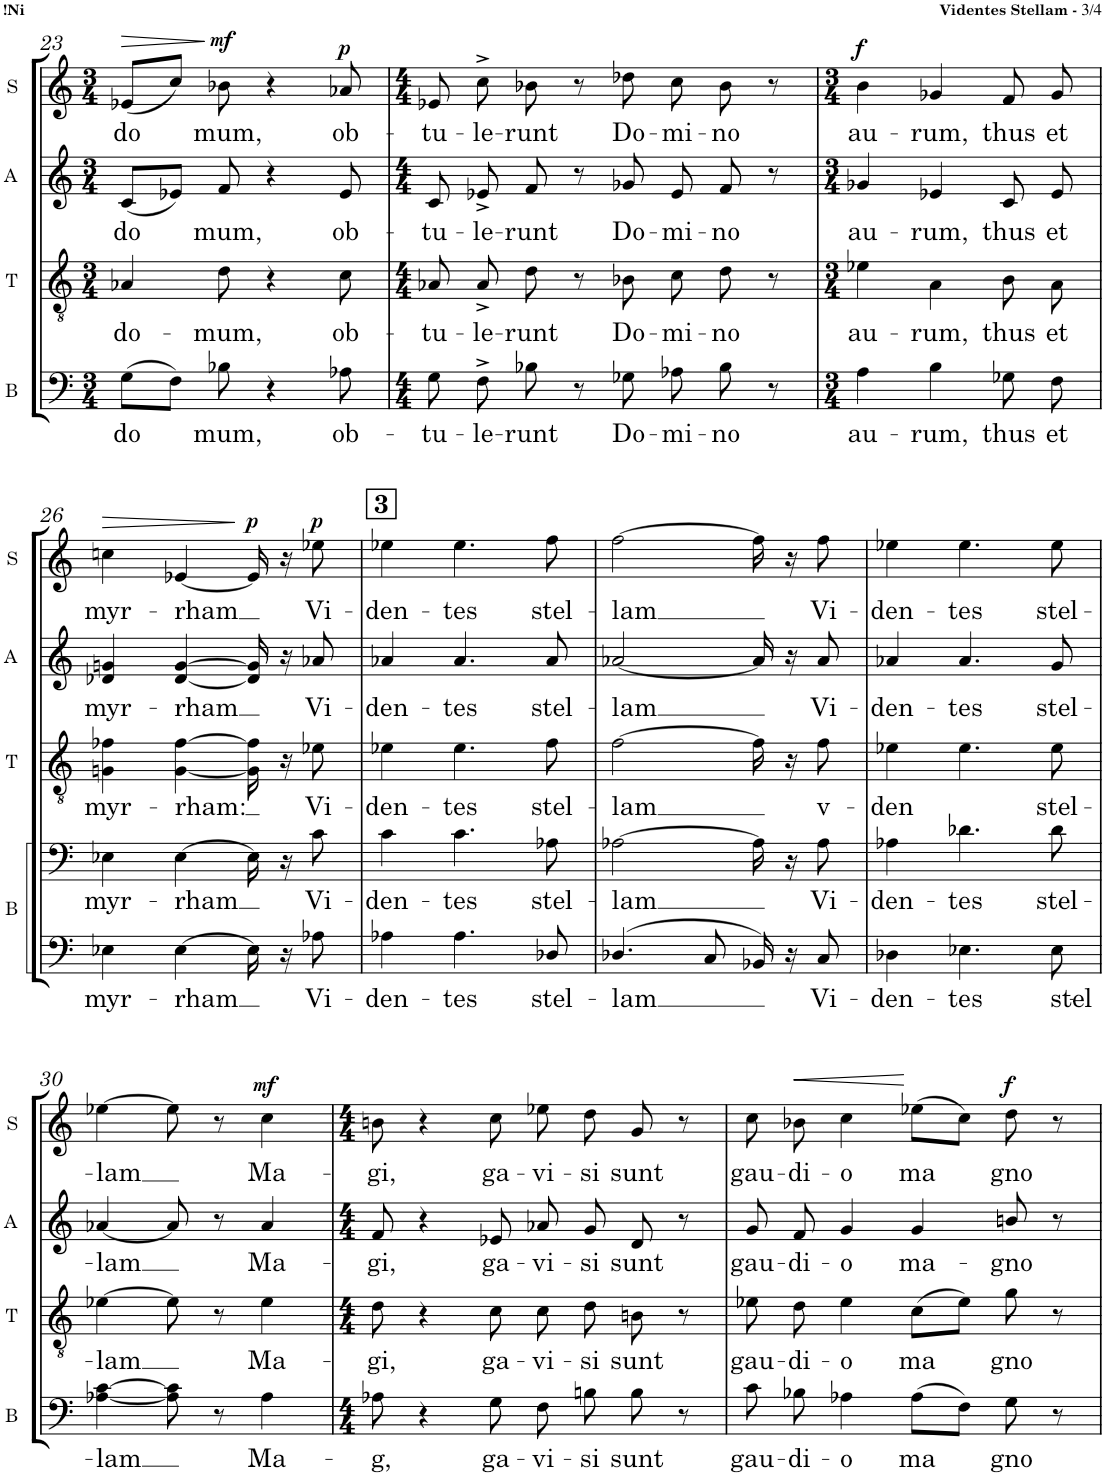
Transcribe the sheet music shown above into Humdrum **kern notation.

**kern	**text	**kern	**text	**kern	**text	**kern	**text	**kern	**text	**dynam
*part4	*part4	*part4	*part4	*part3	*part3	*part2	*part2	*part1	*part1	*part1
*staff5	*staff5	*staff4	*staff4	*staff3	*staff3	*staff2	*staff2	*staff1	*staff1	*staff1
*I"BASSES	*	*	*	*I"TÉNORS	*	*I"ALTOS	*	*I"SOPRANOS	*	*
*I'B	*	*	*	*I'T	*	*I'A	*	*I'S	*	*
!!LO:PB:g=z
*clefF4	*	*clefF4	*	*clefGv2	*	*clefG2	*	*clefG2	*	*
*k[]	*	*k[]	*	*k[]	*	*k[]	*	*k[]	*	*
*M3/4	*	*M3/4	*	*M3/4	*	*M3/4	*	*M3/4	*	*
=23	=23	=23	=23	=23	=23	=23	=23	=23	=23	=23
!	!	!	!LO:LY:b	!	!LO:LY:b	!	!LO:LY:b	!	!LO:LY:b	!LO:HP:b
2.r	.	(8G\L	do	4A-X/	do-	(8c/L	do	(8e-X/L	do	>
.	.	8F\J)	.	.	.	8e-X/J)	.	8cc/J)	.	.
!	!	!	!LO:LY:b	!	!LO:LY:b	!	!LO:LY:b	!	!LO:LY:b	!LO:DY:n=1:a
.	.	8B-X\	-mum,	8d\	-mum,	8f/	-mum,	8b-X\	-mum,	] mf
.	.	4r	.	4r	.	4r	.	4r	.	.
!	!	!	!LO:LY:b	!	!LO:LY:b	!	!LO:LY:b	!	!LO:LY:b	!LO:DY:n=2:a
.	.	8A-X\	ob-	8c\	ob-	8e-/	ob-	8a-X/	ob-	p
=24	=24	=24	=24	=24	=24	=24	=24	=24	=24	=24
*M4/4	*	*M4/4	*	*M4/4	*	*M4/4	*	*M4/4	*	*
!	!	!	!LO:LY:b	!	!LO:LY:b	!	!LO:LY:b	!	!LO:LY:b	!
1r	.	8G\	tu-	8A-X/	tu-	8c/	tu-	8e-X/	-tu-	.
!	!	!	!LO:LY:b	!	!LO:LY:b	!	!LO:LY:b	!	!LO:LY:b	!
.	.	8F^\	-le-	8A-^/	-le-	8e-X^/	-le-	8cc^\	-le-	.
!	!	!	!LO:LY:b	!	!LO:LY:b	!	!LO:LY:b	!	!LO:LY:b	!
.	.	8B-X\	-runt	8d\	-runt	8f/	-runt	8b-X\	-runt	.
.	.	8r	.	8r	.	8r	.	8r	.	.
!	!	!	!LO:LY:b	!	!LO:LY:b	!	!LO:LY:b	!	!LO:LY:b	!
.	.	8G-X\	Do-	8B-X\	Do-	8g-X/	Do-	8dd-X\	Do-	.
!	!	!	!LO:LY:b	!	!LO:LY:b	!	!LO:LY:b	!	!LO:LY:b	!
.	.	8A-X\	-mi-	8c\	-mi-	8e-/	-mi-	8cc\	-mi-	.
!	!	!	!LO:LY:b	!	!LO:LY:b	!	!LO:LY:b	!	!LO:LY:b	!
.	.	8B-\	-no	8d\	-no	8f/	-no	8b-\	-no	.
.	.	8r	.	8r	.	8r	.	8r	.	.
=25	=25	=25	=25	=25	=25	=25	=25	=25	=25	=25
*M3/4	*	*M3/4	*	*M3/4	*	*M3/4	*	*M3/4	*	*
!	!	!	!LO:LY:b	!	!LO:LY:b	!	!LO:LY:b	!	!LO:LY:b	!LO:DY:a
2.r	.	4A\	au-	4e-X\	au-	4g-X/	au-	4b\	au-	f
!	!	!	!LO:LY:b	!	!LO:LY:b	!	!LO:LY:b	!	!LO:LY:b	!
.	.	4B\	-rum,	4A\	-rum,	4e-X/	-rum,	4g-X/	-rum,	.
!	!	!	!LO:LY:b	!	!LO:LY:b	!	!LO:LY:b	!	!LO:LY:b	!
.	.	8G-X\	thus	8B\	thus	8c/	thus	8f/	thus	.
!	!	!	!LO:LY:b	!	!LO:LY:b	!	!LO:LY:b	!	!LO:LY:b	!
.	.	8F\	et	8A\	et	8e-/	et	8g-/	et	.
!!LO:LB:g=z
=26	=26	=26	=26	=26	=26	=26	=26	=26	=26	=26
!	!LO:LY:b	!	!LO:LY:b	!	!LO:LY:b	!	!LO:LY:b	!	!LO:LY:b	!LO:HP:b
4E-X\	-myr-	4E-X\	myr-	4Gn\ 4f-X\	myr-	4d-X/ 4gn/	myr-	4ccn\	myr-	>
!	!LO:LY:b	!	!LO:LY:b	!	!LO:LY:b	!	!LO:LY:b	!	!LO:LY:b	!
[4E-\	-rham	[4E-\	-rham	[4G\ [4f-\	-rham:	[4d-/ [4g/	-rham	[4e-X/	-rham	.
!	!	!	!	!	!	!	!	!	!	!LO:DY:n=1:a
16E-\]	.	16E-\]	.	16G\] 16f-\]	.	16d-/] 16g/]	.	16e-/]	.	] p
16r	.	16r	.	16r	.	16r	.	16r	.	.
!	!LO:LY:b	!	!LO:LY:b	!	!LO:LY:b	!	!LO:LY:b	!	!LO:LY:b	!LO:DY:n=2:a
8A-X\	Vi-	8c\	Vi-	8e-X\	Vi-	8a-X/	Vi-	8ee-X\	Vi-	p
=27	=27	=27	=27	=27	=27	=27	=27	=27	=27	=27
!	!	!	!	!	!	!	!	!LO:TX:a:B:t=3	!	!
!	!LO:LY:b	!	!LO:LY:b	!	!LO:LY:b	!	!LO:LY:b	!	!LO:LY:b	!
4A-X\	-den-	4c\	-den-	4e-X\	-den-	4a-X/	-den-	4ee-X\	-den-	.
!	!LO:LY:b	!	!LO:LY:b	!	!LO:LY:b	!	!LO:LY:b	!	!LO:LY:b	!
4.A-\	-tes	4.c\	-tes	4.e-\	-tes	4.a-/	-tes	4.ee-\	-tes	.
!	!LO:LY:b	!	!LO:LY:b	!	!LO:LY:b	!	!LO:LY:b	!	!LO:LY:b	!
8D-X/	stel-	8A-X\	stel-	8f\	stel-	8a-/	stel-	8ff\	stel-	.
=28	=28	=28	=28	=28	=28	=28	=28	=28	=28	=28
!	!LO:LY:b	!	!LO:LY:b	!	!LO:LY:b	!	!LO:LY:b	!	!LO:LY:b	!
4.D-X/	-lam	[2A-X\	-lam	[2f\	-lam	[2a-X/	-lam	[2ff\	-lam	.
8C/	.	.	.	.	.	.	.	.	.	.
16BB-X/	.	16A-\]	.	16f\]	.	16a-/]	.	16ff\]	.	.
16r	.	16r	.	16r	.	16r	.	16r	.	.
!	!LO:LY:b	!	!LO:LY:b	!	!LO:LY:b	!	!LO:LY:b	!	!LO:LY:b	!
8C/	Vi-	8A-\	Vi-	8f\	v-	8a-/	Vi-	8ff\	Vi-	.
=29	=29	=29	=29	=29	=29	=29	=29	=29	=29	=29
!	!LO:LY:b	!	!LO:LY:b	!	!LO:LY:b	!	!LO:LY:b	!	!LO:LY:b	!
4D-X\	-den-	4A-X\	-den-	4e-X\	-den	4a-X/	-den-	4ee-X\	-den-	.
!	!LO:LY:b	!	!LO:LY:b	!	!	!	!LO:LY:b	!	!LO:LY:b	!
4.E-X\	-tes	4.d-X\	-tes	4.e-\	.	4.a-/	-tes	4.ee-\	-tes	.
!	!LO:LY:b	!	!LO:LY:b	!	!LO:LY:b	!	!LO:LY:b	!	!LO:LY:b	!
8E-\	stel-	8d-\	stel-	8e-\	-stel-	8g/	stel-	8ee-\	stel-	.
!!LO:LB:g=z
=30	=30	=30	=30	=30	=30	=30	=30	=30	=30	=30
!	!	!	!LO:LY:b	!	!LO:LY:b	!	!LO:LY:b	!	!LO:LY:b	!
2.r	.	[4A-X\ [4c\	-lam	[4e-X\	-lam	[4a-X/	-lam	[4ee-X\	-lam	.
.	.	8A-\] 8c\]	.	8e-\]	.	8a-/]	.	8ee-\]	.	.
.	.	8r	.	8r	.	8r	.	8r	.	.
!	!	!	!LO:LY:b	!	!LO:LY:b	!	!LO:LY:b	!	!LO:LY:b	!LO:DY:a
.	.	4A-\	Ma-	4e-\	Ma-	4a-/	Ma-	4cc\	Ma-	mf
=31	=31	=31	=31	=31	=31	=31	=31	=31	=31	=31
*M4/4	*	*M4/4	*	*M4/4	*	*M4/4	*	*M4/4	*	*
!	!	!	!LO:LY:b	!	!LO:LY:b	!	!LO:LY:b	!	!LO:LY:b	!
1r	.	8A-X\	-g,	8d\	-gi,	8f/	-gi,	8bn\	-gi,	.
.	.	4r	.	4r	.	4r	.	4r	.	.
!	!	!	!LO:LY:b	!	!LO:LY:b	!	!LO:LY:b	!	!LO:LY:b	!
.	.	8G\	ga-	8c\	ga-	8e-X/	ga-	8cc\	ga-	.
!	!	!	!LO:LY:b	!	!LO:LY:b	!	!LO:LY:b	!	!LO:LY:b	!
.	.	8F\	-vi-	8c\	-vi-	8a-X/	-vi-	8ee-X\	-vi-	.
!	!	!	!LO:LY:b	!	!LO:LY:b	!	!LO:LY:b	!	!LO:LY:b	!
.	.	8Bn\	-si	8d\	-si	8g/	-si	8dd\	-si	.
!	!	!	!LO:LY:b	!	!LO:LY:b	!	!LO:LY:b	!	!LO:LY:b	!
.	.	8B\	-sunt	8Bn\	sunt	8d/	sunt	8g/	-sunt	.
.	.	8r	.	8r	.	8r	.	8r	.	.
=32	=32	=32	=32	=32	=32	=32	=32	=32	=32	=32
!	!	!	!LO:LY:b	!	!LO:LY:b	!	!LO:LY:b	!	!LO:LY:b	!
1r	.	8c\	gau-	8e-X\	gau-	8g/	gau-	8cc\	gau-	.
!	!	!	!LO:LY:b	!	!LO:LY:b	!	!LO:LY:b	!	!LO:LY:b	!LO:HP:b
.	.	8B-X\	-di-	8d\	-di-	8f/	-di-	8b-X\	-di-	<
!	!	!	!LO:LY:b	!	!LO:LY:b	!	!LO:LY:b	!	!LO:LY:b	!
.	.	4A-X\	-o	4e-\	-o	4g/	-o	4cc\	-o	.
!	!	!	!LO:LY:b	!	!LO:LY:b	!	!LO:LY:b	!	!LO:LY:b	!
.	.	(8A-\L	ma	(8c\L	ma	4g/	ma-	(8ee-X\L	ma	[
.	.	8F\J)	.	8e-\J)	.	.	.	8cc\J)	.	.
!	!	!	!LO:LY:b	!	!LO:LY:b	!	!LO:LY:b	!	!LO:LY:b	!LO:DY:a
.	.	8G\	-gno	8g\	-gno	8bn/	-gno	8dd\	-gno	f
.	.	8r	.	8r	.	8r	.	8r	.	.
=	=	=	=	=	=	=	=	=	=	=
*-	*-	*-	*-	*-	*-	*-	*-	*-	*-	*-
